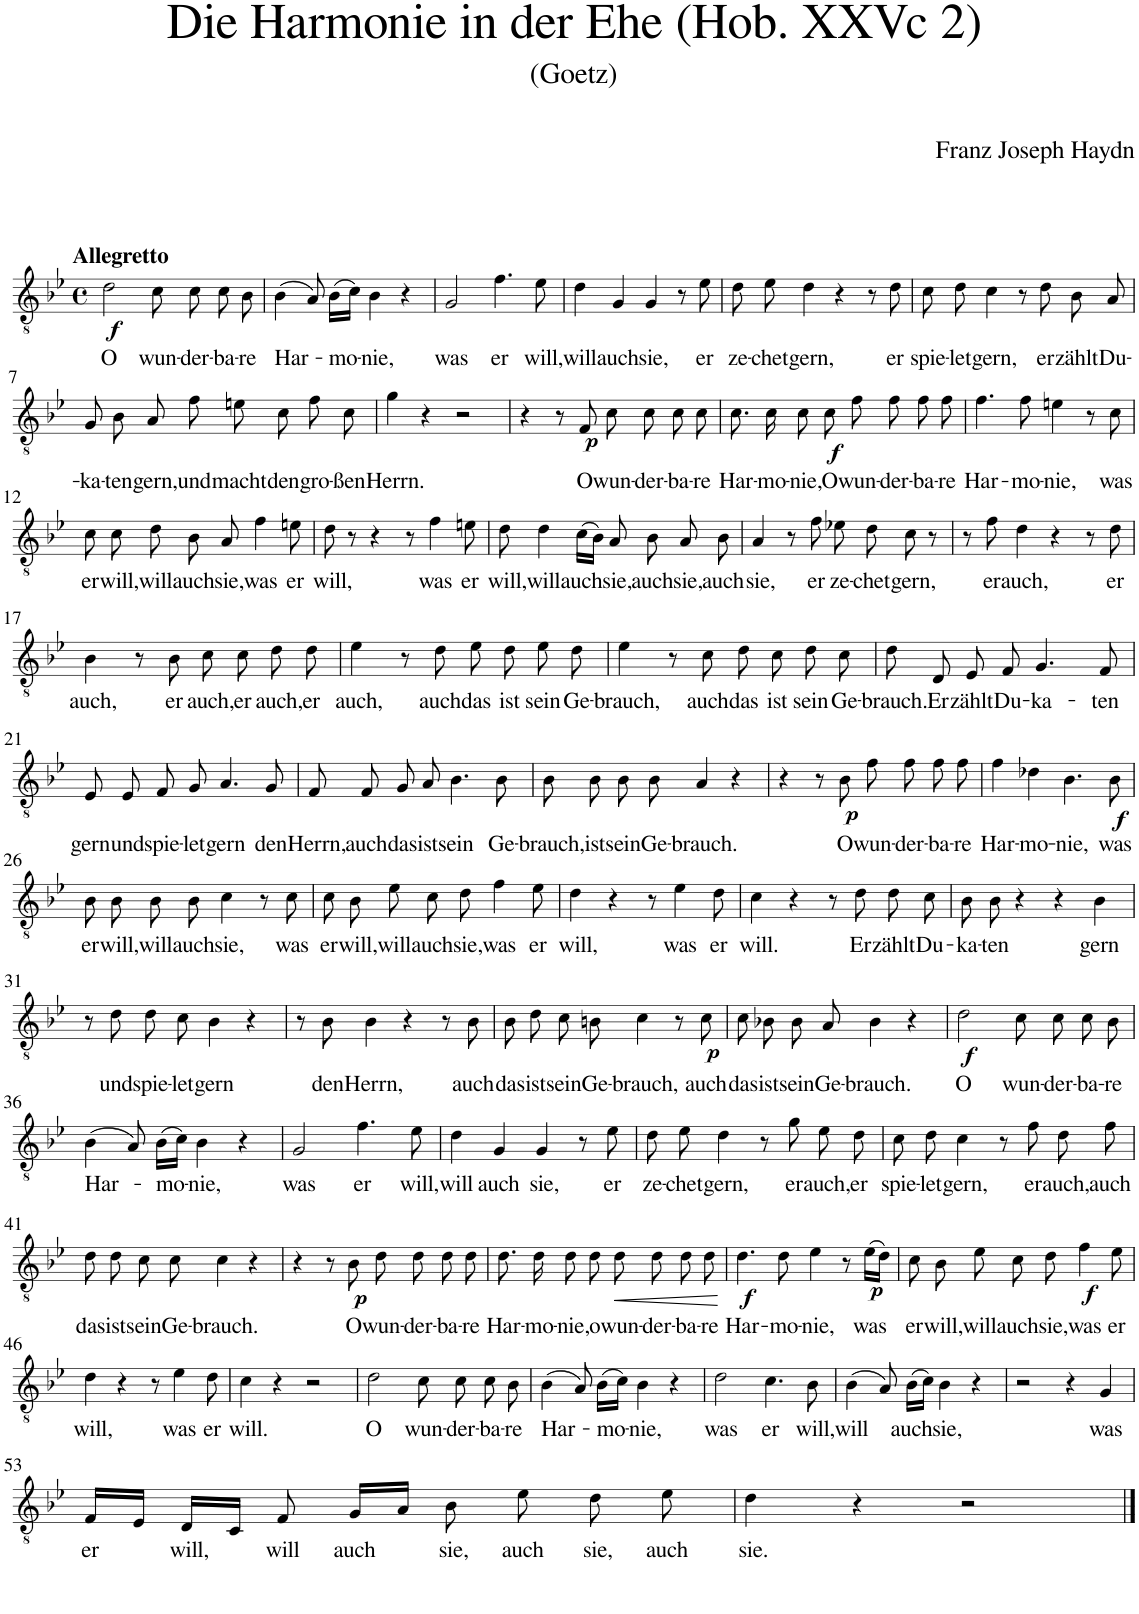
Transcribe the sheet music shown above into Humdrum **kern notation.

**kern	**text	**dynam
*part1	*part1	*part1
*staff1	*staff1	*staff1
*I"Tenore	*	*
*clefGv2	*	*
*k[b-e-]	*	*
*M4/4	*	*
*met(c)	*	*
=1	=1	=1
!LO:TX:a:B:t=Allegretto	!	!
!	!LO:LY:b	!LO:DY:b
2d\	O	f
!	!LO:LY:b	!
8c\	wun-	.
!	!LO:LY:b	!
8c\	-der-	.
!	!LO:LY:b	!
8c\	-ba-	.
!	!LO:LY:b	!
8B-\	-re	.
=2	=2	=2
!	!LO:LY:b	!
(4B-\	Har-	.
8A/)	.	.
!	!LO:LY:b	!
(16B-\LL	-mo-	.
16c\JJ)	.	.
!	!LO:LY:b	!
4B-\	-nie,	.
4r	.	.
=3	=3	=3
!	!LO:LY:b	!
2G/	was	.
!	!LO:LY:b	!
4.f\	er	.
!	!LO:LY:b	!
8e-\	will,	.
=4	=4	=4
!	!LO:LY:b	!
4d\	will	.
!	!LO:LY:b	!
4G/	auch	.
!	!LO:LY:b	!
4G/	sie,	.
8r	.	.
!	!LO:LY:b	!
8e-\	er	.
=5	=5	=5
!	!LO:LY:b	!
8d\	ze-	.
!	!LO:LY:b	!
8e-\	-chet	.
!	!LO:LY:b	!
4d\	gern,	.
4r	.	.
8r	.	.
!	!LO:LY:b	!
8d\	er	.
=6	=6	=6
!	!LO:LY:b	!
8c\	spie-	.
!	!LO:LY:b	!
8d\	-let	.
!	!LO:LY:b	!
4c\	gern,	.
8r	.	.
!	!LO:LY:b	!
8d\	er	.
!	!LO:LY:b	!
8B-\	zählt	.
!	!LO:LY:b	!
8A/	Du-	.
!!LO:LB:g=z
=7	=7	=7
!	!LO:LY:b	!
8G/	-ka-	.
!	!LO:LY:b	!
8B-\	-ten	.
!	!LO:LY:b	!
8A/	gern,	.
!	!LO:LY:b	!
8f\	und	.
!	!LO:LY:b	!
8en\	macht	.
!	!LO:LY:b	!
8c\	den	.
!	!LO:LY:b	!
8f\	gro-	.
!	!LO:LY:b	!
8c\	-ßen	.
=8	=8	=8
!	!LO:LY:b	!
4g\	Herrn.	.
4r	.	.
2r	.	.
=9	=9	=9
4r	.	.
8r	.	.
!	!LO:LY:b	!LO:DY:b
8F/	O	p
!	!LO:LY:b	!
8c\	wun-	.
!	!LO:LY:b	!
8c\	-der-	.
!	!LO:LY:b	!
8c\	-ba-	.
!	!LO:LY:b	!
8c\	-re	.
=10	=10	=10
!	!LO:LY:b	!
8.c\	Har-	.
!	!LO:LY:b	!
16c\	-mo-	.
!	!LO:LY:b	!
8c\	-nie,	.
!	!LO:LY:b	!LO:DY:b
8c\	O	f
!	!LO:LY:b	!
8f\	wun-	.
!	!LO:LY:b	!
8f\	-der-	.
!	!LO:LY:b	!
8f\	-ba-	.
!	!LO:LY:b	!
8f\	-re	.
=11	=11	=11
!	!LO:LY:b	!
4.f\	Har-	.
!	!LO:LY:b	!
8f\	-mo-	.
!	!LO:LY:b	!
4en\	-nie,	.
8r	.	.
!	!LO:LY:b	!
8c\	was	.
!!LO:LB:g=z
=12	=12	=12
!	!LO:LY:b	!
8c\	er	.
!	!LO:LY:b	!
8c\	will,	.
!	!LO:LY:b	!
8d\	will	.
!	!LO:LY:b	!
8B-\	auch	.
!	!LO:LY:b	!
8A/	sie,	.
!	!LO:LY:b	!
4f\	was	.
!	!LO:LY:b	!
8en\	er	.
=13	=13	=13
!	!LO:LY:b	!
8d\	will,	.
8r	.	.
4r	.	.
8r	.	.
!	!LO:LY:b	!
4f\	was	.
!	!LO:LY:b	!
8en\	er	.
=14	=14	=14
!	!LO:LY:b	!
8d\	will,	.
!	!LO:LY:b	!
4d\	will	.
!	!LO:LY:b	!
(16c\LL	auch	.
16B-\JJ)	.	.
!	!LO:LY:b	!
8A/	sie,	.
!	!LO:LY:b	!
8B-\	auch	.
!	!LO:LY:b	!
8A/	sie,	.
!	!LO:LY:b	!
8B-\	auch	.
=15	=15	=15
!	!LO:LY:b	!
4A/	sie,	.
8r	.	.
!	!LO:LY:b	!
8f\	er	.
!	!LO:LY:b	!
8e-X\	ze-	.
!	!LO:LY:b	!
8d\	-chet	.
!	!LO:LY:b	!
8c\	gern,	.
8r	.	.
=16	=16	=16
8r	.	.
!	!LO:LY:b	!
8f\	er	.
!	!LO:LY:b	!
4d\	auch,	.
4r	.	.
8r	.	.
!	!LO:LY:b	!
8d\	er	.
!!LO:LB:g=z
=17	=17	=17
!	!LO:LY:b	!
4B-\	auch,	.
8r	.	.
!	!LO:LY:b	!
8B-\	er	.
!	!LO:LY:b	!
8c\	auch,	.
!	!LO:LY:b	!
8c\	er	.
!	!LO:LY:b	!
8d\	auch,	.
!	!LO:LY:b	!
8d\	er	.
=18	=18	=18
!	!LO:LY:b	!
4e-\	auch,	.
8r	.	.
!	!LO:LY:b	!
8d\	auch	.
!	!LO:LY:b	!
8e-\	das	.
!	!LO:LY:b	!
8d\	ist	.
!	!LO:LY:b	!
8e-\	sein	.
!	!LO:LY:b	!
8d\	Ge-	.
=19	=19	=19
!	!LO:LY:b	!
4e-\	-brauch,	.
8r	.	.
!	!LO:LY:b	!
8c\	auch	.
!	!LO:LY:b	!
8d\	das	.
!	!LO:LY:b	!
8c\	ist	.
!	!LO:LY:b	!
8d\	sein	.
!	!LO:LY:b	!
8c\	Ge-	.
=20	=20	=20
!	!LO:LY:b	!
8d\	-brauch.	.
!	!LO:LY:b	!
8D/	Er	.
!	!LO:LY:b	!
8E-/	zählt	.
!	!LO:LY:b	!
8F/	Du-	.
!	!LO:LY:b	!
4.G/	-ka-	.
!	!LO:LY:b	!
8F/	-ten	.
!!LO:LB:g=z
=21	=21	=21
!	!LO:LY:b	!
8E-/	gern	.
!	!LO:LY:b	!
8E-/	und	.
!	!LO:LY:b	!
8F/	spie-	.
!	!LO:LY:b	!
8G/	-let	.
!	!LO:LY:b	!
4.A/	gern	.
!	!LO:LY:b	!
8G/	den	.
=22	=22	=22
!	!LO:LY:b	!
8F/	Herrn,	.
!	!LO:LY:b	!
8F/	auch	.
!	!LO:LY:b	!
8G/	das	.
!	!LO:LY:b	!
8A/	ist	.
!	!LO:LY:b	!
4.B-\	sein	.
!	!LO:LY:b	!
8B-\	Ge-	.
=23	=23	=23
!	!LO:LY:b	!
8B-\	-brauch,	.
!	!LO:LY:b	!
8B-\	ist	.
!	!LO:LY:b	!
8B-\	sein	.
!	!LO:LY:b	!
8B-\	Ge-	.
!	!LO:LY:b	!
4A/	-brauch.	.
4r	.	.
=24	=24	=24
4r	.	.
8r	.	.
!	!LO:LY:b	!LO:DY:b
8B-\	O	p
!	!LO:LY:b	!
8f\	wun-	.
!	!LO:LY:b	!
8f\	-der-	.
!	!LO:LY:b	!
8f\	-ba-	.
!	!LO:LY:b	!
8f\	-re	.
=25	=25	=25
!	!LO:LY:b	!
4f\	Har-	.
!	!LO:LY:b	!
4d-X\	-mo-	.
!	!LO:LY:b	!
4.B-\	-nie,	.
!	!LO:LY:b	!LO:DY:b
8B-\	was	f
!!LO:LB:g=z
=26	=26	=26
!	!LO:LY:b	!
8B-\	er	.
!	!LO:LY:b	!
8B-\	will,	.
!	!LO:LY:b	!
8B-\	will	.
!	!LO:LY:b	!
8B-\	auch	.
!	!LO:LY:b	!
4c\	sie,	.
8r	.	.
!	!LO:LY:b	!
8c\	was	.
=27	=27	=27
!	!LO:LY:b	!
8c\	er	.
!	!LO:LY:b	!
8B-\	will,	.
!	!LO:LY:b	!
8e-\	will	.
!	!LO:LY:b	!
8c\	auch	.
!	!LO:LY:b	!
8d\	sie,	.
!	!LO:LY:b	!
4f\	was	.
!	!LO:LY:b	!
8e-\	er	.
=28	=28	=28
!	!LO:LY:b	!
4d\	will,	.
4r	.	.
8r	.	.
!	!LO:LY:b	!
4e-\	was	.
!	!LO:LY:b	!
8d\	er	.
=29	=29	=29
!	!LO:LY:b	!
4c\	will.	.
4r	.	.
8r	.	.
!	!LO:LY:b	!
8d\	Er	.
!	!LO:LY:b	!
8d\	zählt	.
!	!LO:LY:b	!
8c\	Du-	.
=30	=30	=30
!	!LO:LY:b	!
8B-\	-ka-	.
!	!LO:LY:b	!
8B-\	-ten	.
4r	.	.
4r	.	.
!	!LO:LY:b	!
4B-\	gern	.
!!LO:LB:g=z
=31	=31	=31
8r	.	.
!	!LO:LY:b	!
8d\	und	.
!	!LO:LY:b	!
8d\	spie-	.
!	!LO:LY:b	!
8c\	-let	.
!	!LO:LY:b	!
4B-\	gern	.
4r	.	.
=32	=32	=32
8r	.	.
!	!LO:LY:b	!
8B-\	den	.
!	!LO:LY:b	!
4B-\	Herrn,	.
4r	.	.
8r	.	.
!	!LO:LY:b	!
8B-\	auch	.
=33	=33	=33
!	!LO:LY:b	!
8B-\	das	.
!	!LO:LY:b	!
8d\	ist	.
!	!LO:LY:b	!
8c\	sein	.
!	!LO:LY:b	!
8Bn\	Ge-	.
!	!LO:LY:b	!
4c\	-brauch,	.
8r	.	.
!	!LO:LY:b	!LO:DY:b
8c\	auch	p
=34	=34	=34
!	!LO:LY:b	!
8c\	das	.
!	!LO:LY:b	!
8B-X\	ist	.
!	!LO:LY:b	!
8B-\	sein	.
!	!LO:LY:b	!
8A/	Ge-	.
!	!LO:LY:b	!
4B-\	-brauch.	.
4r	.	.
=35	=35	=35
!	!LO:LY:b	!LO:DY:b
2d\	O	f
!	!LO:LY:b	!
8c\	wun-	.
!	!LO:LY:b	!
8c\	-der-	.
!	!LO:LY:b	!
8c\	-ba-	.
!	!LO:LY:b	!
8B-\	-re	.
!!LO:LB:g=z
=36	=36	=36
!	!LO:LY:b	!
(4B-\	Har-	.
8A/)	.	.
!	!LO:LY:b	!
(16B-\LL	-mo-	.
16c\JJ)	.	.
!	!LO:LY:b	!
4B-\	-nie,	.
4r	.	.
=37	=37	=37
!	!LO:LY:b	!
2G/	was	.
!	!LO:LY:b	!
4.f\	er	.
!	!LO:LY:b	!
8e-\	will,	.
=38	=38	=38
!	!LO:LY:b	!
4d\	will	.
!	!LO:LY:b	!
4G/	auch	.
!	!LO:LY:b	!
4G/	sie,	.
8r	.	.
!	!LO:LY:b	!
8e-\	er	.
=39	=39	=39
!	!LO:LY:b	!
8d\	ze-	.
!	!LO:LY:b	!
8e-\	-chet	.
!	!LO:LY:b	!
4d\	gern,	.
8r	.	.
!	!LO:LY:b	!
8g\	er	.
!	!LO:LY:b	!
8e-\	auch,	.
!	!LO:LY:b	!
8d\	er	.
=40	=40	=40
!	!LO:LY:b	!
8c\	spie-	.
!	!LO:LY:b	!
8d\	-let	.
!	!LO:LY:b	!
4c\	gern,	.
8r	.	.
!	!LO:LY:b	!
8f\	er	.
!	!LO:LY:b	!
8d\	auch,	.
!	!LO:LY:b	!
8f\	auch	.
!!LO:LB:g=z
=41	=41	=41
!	!LO:LY:b	!
8d\	das	.
!	!LO:LY:b	!
8d\	ist	.
!	!LO:LY:b	!
8c\	sein	.
!	!LO:LY:b	!
8c\	Ge-	.
!	!LO:LY:b	!
4c\	-brauch.	.
4r	.	.
=42	=42	=42
4r	.	.
8r	.	.
!	!LO:LY:b	!LO:DY:b
8B-\	O	p
!	!LO:LY:b	!
8d\	wun-	.
!	!LO:LY:b	!
8d\	-der-	.
!	!LO:LY:b	!
8d\	-ba-	.
!	!LO:LY:b	!
8d\	-re	.
=43	=43	=43
!	!LO:LY:b	!
8.d\	Har-	.
!	!LO:LY:b	!
16d\	-mo-	.
!	!LO:LY:b	!
8d\	-nie,	.
!	!LO:LY:b	!
8d\	o	.
!	!LO:LY:b	!LO:HP:b
8d\	wun-	<
!	!LO:LY:b	!
8d\	-der-	.
!	!LO:LY:b	!
8d\	-ba-	.
!	!LO:LY:b	!
8d\	-re	.
.	.	[
=44	=44	=44
!	!LO:LY:b	!LO:DY:b
4.d\	Har-	f
!	!LO:LY:b	!
8d\	-mo-	.
!	!LO:LY:b	!
4e-\	-nie,	.
8r	.	.
!	!LO:LY:b	!LO:DY:b
(16e-\LL	was	p
16d\JJ)	.	.
=45	=45	=45
!	!LO:LY:b	!
8c\	er	.
!	!LO:LY:b	!
8B-\	will,	.
!	!LO:LY:b	!
8e-\	will	.
!	!LO:LY:b	!
8c\	auch	.
!	!LO:LY:b	!
8d\	sie,	.
!	!LO:LY:b	!LO:DY:b
4f\	was	f
!	!LO:LY:b	!
8e-\	er	.
!!LO:LB:g=z
=46	=46	=46
!	!LO:LY:b	!
4d\	will,	.
4r	.	.
8r	.	.
!	!LO:LY:b	!
4e-\	was	.
!	!LO:LY:b	!
8d\	er	.
=47	=47	=47
!	!LO:LY:b	!
4c\	will.	.
4r	.	.
2r	.	.
=48	=48	=48
!	!LO:LY:b	!
2d\	O	.
!	!LO:LY:b	!
8c\	wun-	.
!	!LO:LY:b	!
8c\	-der-	.
!	!LO:LY:b	!
8c\	-ba-	.
!	!LO:LY:b	!
8B-\	-re	.
=49	=49	=49
!	!LO:LY:b	!
(4B-\	Har-	.
8A/)	.	.
!	!LO:LY:b	!
(16B-\LL	-mo-	.
16c\JJ)	.	.
!	!LO:LY:b	!
4B-\	-nie,	.
4r	.	.
=50	=50	=50
!	!LO:LY:b	!
2d\	was	.
!	!LO:LY:b	!
4.c\	er	.
!	!LO:LY:b	!
8B-\	will,	.
=51	=51	=51
!	!LO:LY:b	!
(4B-\	will	.
8A/)	.	.
!	!LO:LY:b	!
(16B-\LL	auch	.
16c\JJ)	.	.
!	!LO:LY:b	!
4B-\	sie,	.
4r	.	.
=52	=52	=52
2r	.	.
4r	.	.
!	!LO:LY:b	!
4G/	was	.
!!LO:LB:g=z
=53	=53	=53
!	!LO:LY:b	!
16F/LL	er	.
16E-/JJ	.	.
!	!LO:LY:b	!
16D/LL	will,	.
16C/JJ	.	.
!	!LO:LY:b	!
8F/	will	.
!	!LO:LY:b	!
16G/LL	auch	.
16A/JJ	.	.
!	!LO:LY:b	!
8B-\	sie,	.
!	!LO:LY:b	!
8e-\	auch	.
!	!LO:LY:b	!
8d\	sie,	.
!	!LO:LY:b	!
8e-\	auch	.
=54	=54	=54
!	!LO:LY:b	!
4d\	sie.	.
4r	.	.
2r	.	.
==	==	==
*-	*-	*-
